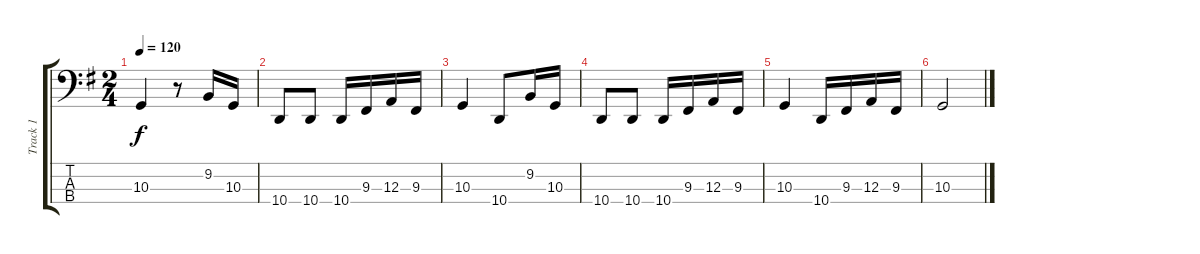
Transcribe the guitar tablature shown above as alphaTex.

\track ("Track 1" "Track 1") {instrument cello}
\staff {score tabs}
\tuning (G2 D2 A1 E1) {hide}
\ts (2 4)
\tempo 120
\clef f4
\ks g
10.3.4{dy f} r.8 9.2.16 10.3.16 |
10.4.8 10.4.8 10.4.16 9.3.16 12.3.16 9.3.16 |
10.3.4 10.4.8 9.2.16 10.3.16 |
10.4.8 10.4.8 10.4.16 9.3.16 12.3.16 9.3.16 |
10.3.4 10.4.16 9.3.16 12.3.16 9.3.16 |
10.3.2
